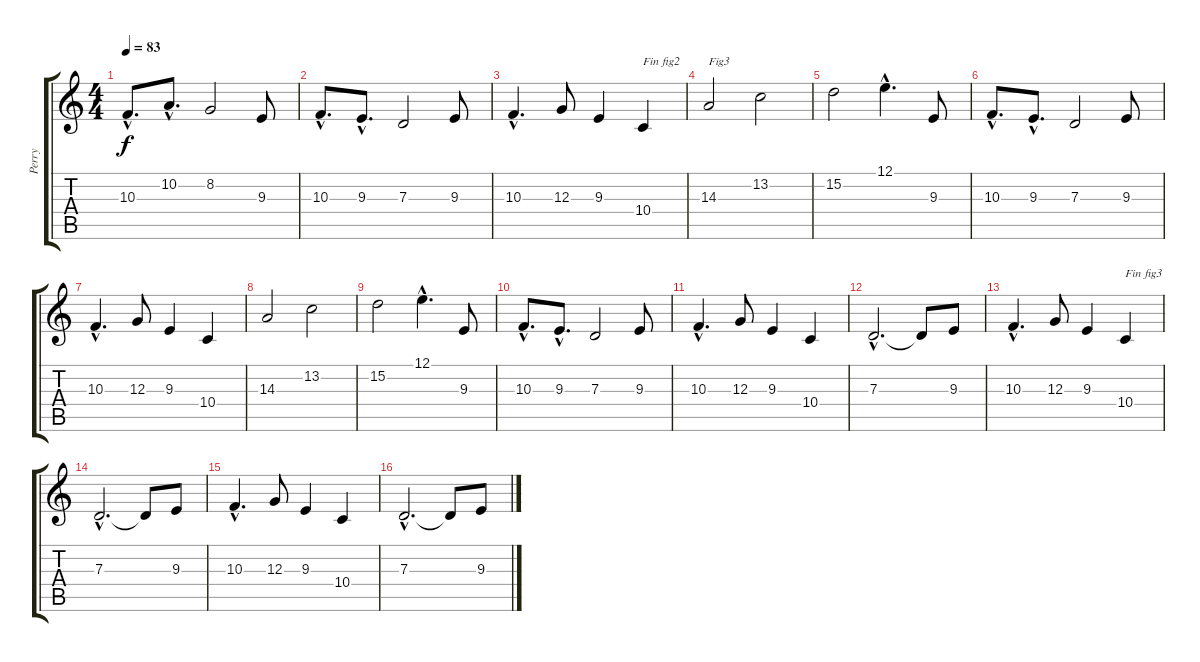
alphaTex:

\track ("Perry" "Perry") {instrument synthstrings1}
\staff {score tabs}
\tuning (E4 B3 G3 D3 A2 E2) {hide}
\ts (4 4)
\tempo 83
\clef g2
\ks c
10.3{hac}.8{d dy f} 10.2{hac}.8{d} 8.2.2 9.3.8 |
10.3{hac}.8{d} 9.3{hac}.8{d} 7.3.2 9.3.8 |
10.3{hac}.4{d} 12.3.8 9.3.4 10.4.4{txt "Fin fig2"} |
14.3.2{txt "Fig3"} 13.2.2 |
15.2.2 12.1{hac}.4{d} 9.3.8 |
10.3{hac}.8{d} 9.3{hac}.8{d} 7.3.2 9.3.8 |
10.3{hac}.4{d} 12.3.8 9.3.4 10.4.4 |
14.3.2 13.2.2 |
15.2.2 12.1{hac}.4{d} 9.3.8 |
10.3{hac}.8{d} 9.3{hac}.8{d} 7.3.2 9.3.8 |
10.3{hac}.4{d} 12.3.8 9.3.4 10.4.4 |
7.3{hac}.2{d} 7.3{t}.8 9.3.8 |
10.3{hac}.4{d} 12.3.8 9.3.4 10.4.4{txt "Fin fig3"} |
7.3{hac}.2{d} 7.3{t}.8 9.3.8 |
10.3{hac}.4{d} 12.3.8 9.3.4 10.4.4 |
7.3{hac}.2{d} 7.3{t}.8 9.3.8
